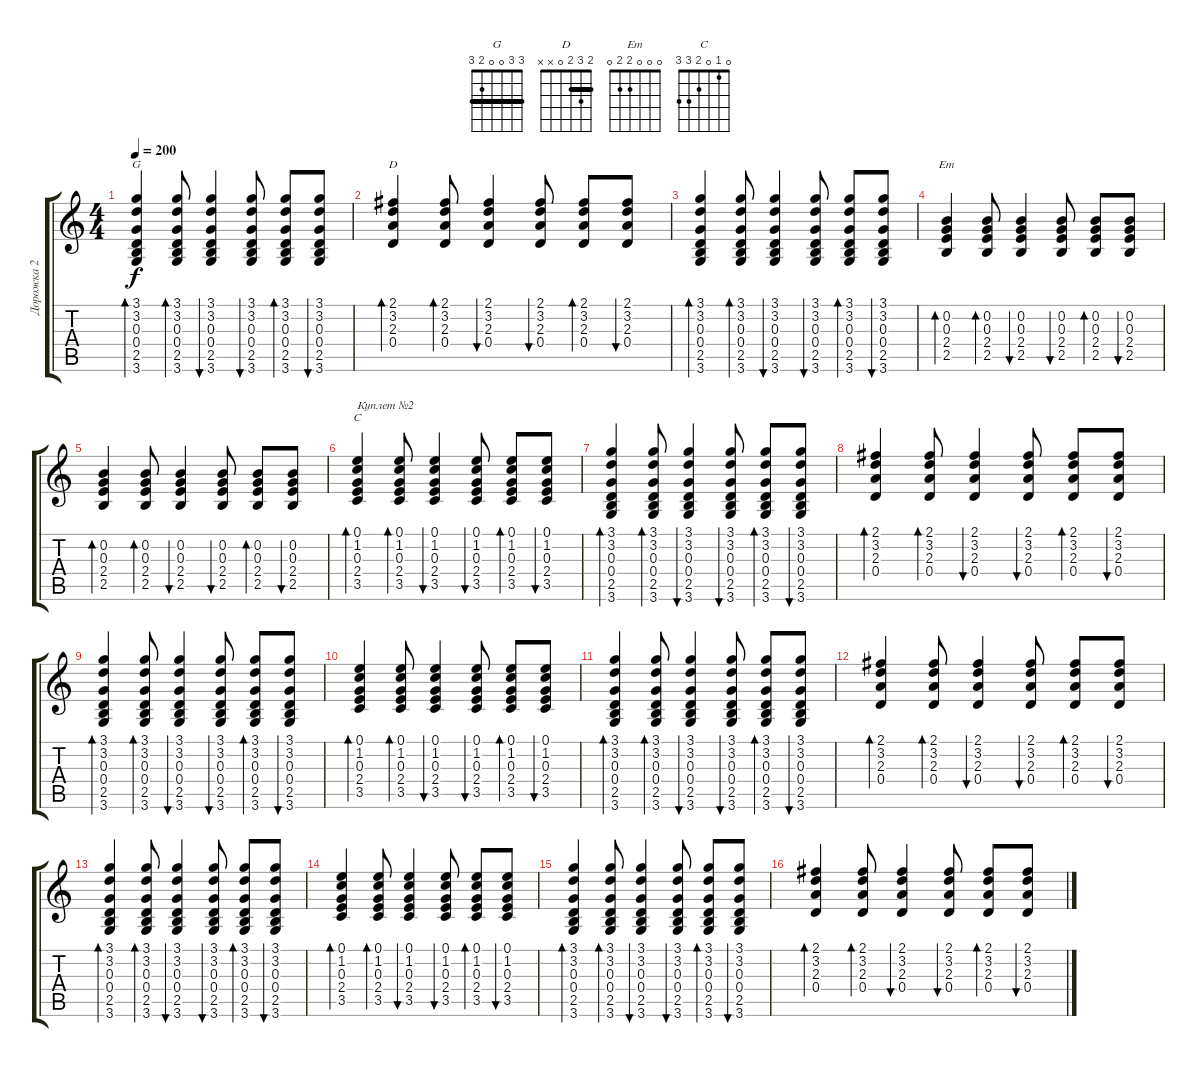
\track ("Дорожка 2" "Дорожка 2") {instrument acousticguitarnylon}
\staff {score tabs}
\tuning (E4 B3 G3 D3 A2 E2) {hide}
\chord ("G" 3 3 0 0 2 3) {barre 3}
\chord ("D" 2 3 2 0 x x) {barre 2}
\chord ("Em" 0 0 0 2 2 0)
\chord ("C" 0 1 0 2 3 3)
\ts (4 4)
\tempo 200
\clef g2
\ks c
(3.1 3.2 0.3 0.4 2.5 3.6).4{bd 60 ch "G" dy f} (3.1 3.2 0.3 0.4 2.5 3.6).8{bd 60} (3.1 3.2 0.3 0.4 2.5 3.6).4{bu 60} (3.1 3.2 0.3 0.4 2.5 3.6).8{bu 60} (3.1 3.2 0.3 0.4 2.5 3.6).8{bd 60} (3.1 3.2 0.3 0.4 2.5 3.6).8{bu 60} |
(2.1 3.2 2.3 0.4).4{bd 60 ch "D"} (2.1 3.2 2.3 0.4).8{bd 60} (2.1 3.2 2.3 0.4).4{bu 60} (2.1 3.2 2.3 0.4).8{bu 60} (2.1 3.2 2.3 0.4).8{bd 60} (2.1 3.2 2.3 0.4).8{bu 60} |
(3.1 3.2 0.3 0.4 2.5 3.6).4{bd 60} (3.1 3.2 0.3 0.4 2.5 3.6).8{bd 60} (3.1 3.2 0.3 0.4 2.5 3.6).4{bu 60} (3.1 3.2 0.3 0.4 2.5 3.6).8{bu 60} (3.1 3.2 0.3 0.4 2.5 3.6).8{bd 60} (3.1 3.2 0.3 0.4 2.5 3.6).8{bu 60} |
(0.2 0.3 2.4 2.5).4{bd 60 ch "Em"} (0.2 0.3 2.4 2.5).8{bd 60} (0.2 0.3 2.4 2.5).4{bu 60} (0.2 0.3 2.4 2.5).8{bu 60} (0.2 0.3 2.4 2.5).8{bd 60} (0.2 0.3 2.4 2.5).8{bu 60} |
(0.2 0.3 2.4 2.5).4{bd 60} (0.2 0.3 2.4 2.5).8{bd 60} (0.2 0.3 2.4 2.5).4{bu 60} (0.2 0.3 2.4 2.5).8{bu 60} (0.2 0.3 2.4 2.5).8{bd 60} (0.2 0.3 2.4 2.5).8{bu 60} |
(0.1 1.2 0.3 2.4 3.5).4{bd 60 ch "C" txt "Куплет №2"} (0.1 1.2 0.3 2.4 3.5).8{bd 60} (0.1 1.2 0.3 2.4 3.5).4{bu 60} (0.1 1.2 0.3 2.4 3.5).8{bu 60} (0.1 1.2 0.3 2.4 3.5).8{bd 60} (0.1 1.2 0.3 2.4 3.5).8{bu 60} |
(3.1 3.2 0.3 0.4 2.5 3.6).4{bd 60} (3.1 3.2 0.3 0.4 2.5 3.6).8{bd 60} (3.1 3.2 0.3 0.4 2.5 3.6).4{bu 60} (3.1 3.2 0.3 0.4 2.5 3.6).8{bu 60} (3.1 3.2 0.3 0.4 2.5 3.6).8{bd 60} (3.1 3.2 0.3 0.4 2.5 3.6).8{bu 60} |
(2.1 3.2 2.3 0.4).4{bd 60} (2.1 3.2 2.3 0.4).8{bd 60} (2.1 3.2 2.3 0.4).4{bu 60} (2.1 3.2 2.3 0.4).8{bu 60} (2.1 3.2 2.3 0.4).8{bd 60} (2.1 3.2 2.3 0.4).8{bu 60} |
(3.1 3.2 0.3 0.4 2.5 3.6).4{bd 60} (3.1 3.2 0.3 0.4 2.5 3.6).8{bd 60} (3.1 3.2 0.3 0.4 2.5 3.6).4{bu 60} (3.1 3.2 0.3 0.4 2.5 3.6).8{bu 60} (3.1 3.2 0.3 0.4 2.5 3.6).8{bd 60} (3.1 3.2 0.3 0.4 2.5 3.6).8{bu 60} |
(0.1 1.2 0.3 2.4 3.5).4{bd 60} (0.1 1.2 0.3 2.4 3.5).8{bd 60} (0.1 1.2 0.3 2.4 3.5).4{bu 60} (0.1 1.2 0.3 2.4 3.5).8{bu 60} (0.1 1.2 0.3 2.4 3.5).8{bd 60} (0.1 1.2 0.3 2.4 3.5).8{bu 60} |
(3.1 3.2 0.3 0.4 2.5 3.6).4{bd 60} (3.1 3.2 0.3 0.4 2.5 3.6).8{bd 60} (3.1 3.2 0.3 0.4 2.5 3.6).4{bu 60} (3.1 3.2 0.3 0.4 2.5 3.6).8{bu 60} (3.1 3.2 0.3 0.4 2.5 3.6).8{bd 60} (3.1 3.2 0.3 0.4 2.5 3.6).8{bu 60} |
(2.1 3.2 2.3 0.4).4{bd 60} (2.1 3.2 2.3 0.4).8{bd 60} (2.1 3.2 2.3 0.4).4{bu 60} (2.1 3.2 2.3 0.4).8{bu 60} (2.1 3.2 2.3 0.4).8{bd 60} (2.1 3.2 2.3 0.4).8{bu 60} |
(3.1 3.2 0.3 0.4 2.5 3.6).4{bd 60} (3.1 3.2 0.3 0.4 2.5 3.6).8{bd 60} (3.1 3.2 0.3 0.4 2.5 3.6).4{bu 60} (3.1 3.2 0.3 0.4 2.5 3.6).8{bu 60} (3.1 3.2 0.3 0.4 2.5 3.6).8{bd 60} (3.1 3.2 0.3 0.4 2.5 3.6).8{bu 60} |
(0.1 1.2 0.3 2.4 3.5).4{bd 60} (0.1 1.2 0.3 2.4 3.5).8{bd 60} (0.1 1.2 0.3 2.4 3.5).4{bu 60} (0.1 1.2 0.3 2.4 3.5).8{bu 60} (0.1 1.2 0.3 2.4 3.5).8{bd 60} (0.1 1.2 0.3 2.4 3.5).8{bu 60} |
(3.1 3.2 0.3 0.4 2.5 3.6).4{bd 60} (3.1 3.2 0.3 0.4 2.5 3.6).8{bd 60} (3.1 3.2 0.3 0.4 2.5 3.6).4{bu 60} (3.1 3.2 0.3 0.4 2.5 3.6).8{bu 60} (3.1 3.2 0.3 0.4 2.5 3.6).8{bd 60} (3.1 3.2 0.3 0.4 2.5 3.6).8{bu 60} |
(2.1 3.2 2.3 0.4).4{bd 60} (2.1 3.2 2.3 0.4).8{bd 60} (2.1 3.2 2.3 0.4).4{bu 60} (2.1 3.2 2.3 0.4).8{bu 60} (2.1 3.2 2.3 0.4).8{bd 60} (2.1 3.2 2.3 0.4).8{bu 60}
